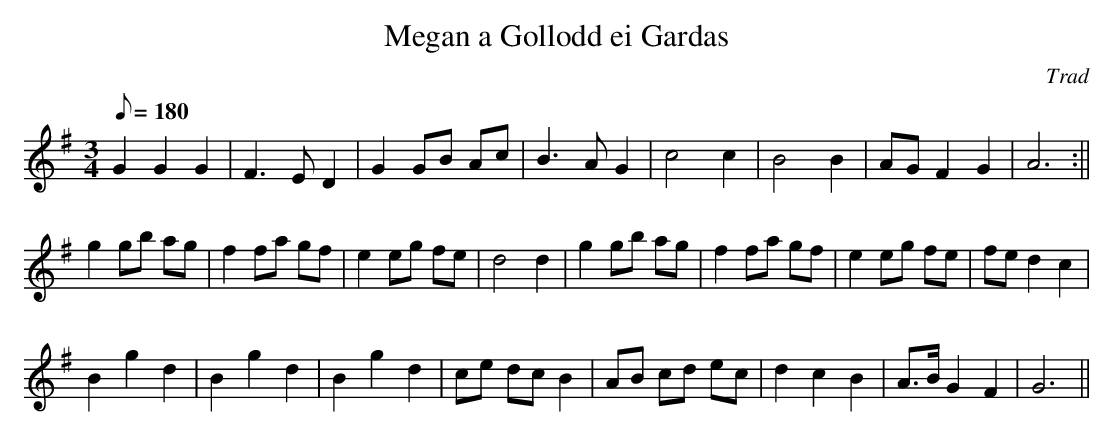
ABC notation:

X:1
T:Megan a Gollodd ei Gardas
M:3/4
L:1/8
Q:180
C:Trad
K:G
G2G2G2|F3ED2|G2GB Ac|B3AG2|c4c2|B4B2|AGF2G2|A6:||!
g2gb ag|f2fa gf|e2eg fe|d4d2|g2gb ag|f2fa gf|e2 eg fe|fed2c2|!
B2g2d2|B2g2d2|B2g2d2|ce dc B2|AB cd ec|d2c2B2|A>BG2F2|G6||
